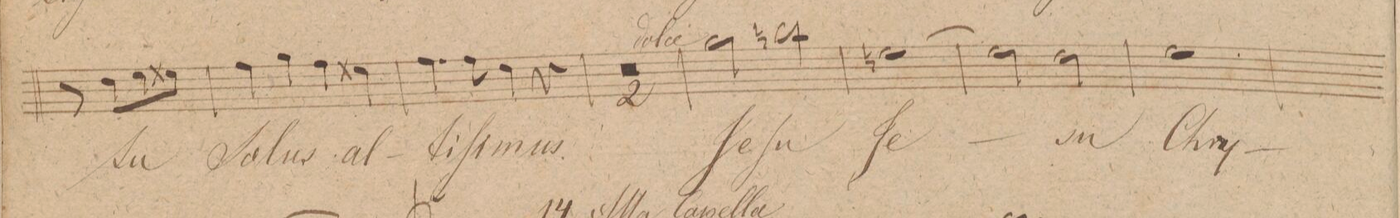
**kern	**text	**dynam
*I"Alto.	*	*
*clefC3	*	*
*k[f#c#g#]	*	*
*met(c)	*	*
*M4/4	*	*
8r	.	.
8e\L	tu	.
8f#\	.	.
8f##X\J	.	.
=170	=170	=170
4g#\	So-	.
4a\	-lus	.
4g#\	.	.
4f##X\	al-	.
=171	=171	=171
4.g#\	-ti-	.
8g#\	-ſi-	.
4e\	-mus	.
4r	.	.
=172	=172	=172
0r	.	.
=173	=173	=173
=174	=174	=174
2a\	Je-	.
2ccn\	-ſu	.
=175	=175	=175
[>1fn	Je-	.
=176	=176	=176
2f\]	.	.
2e\	-su	.
=177	=177	=177
1f#	Chry-	.
=178	=178	=178
*-	*-	*-
